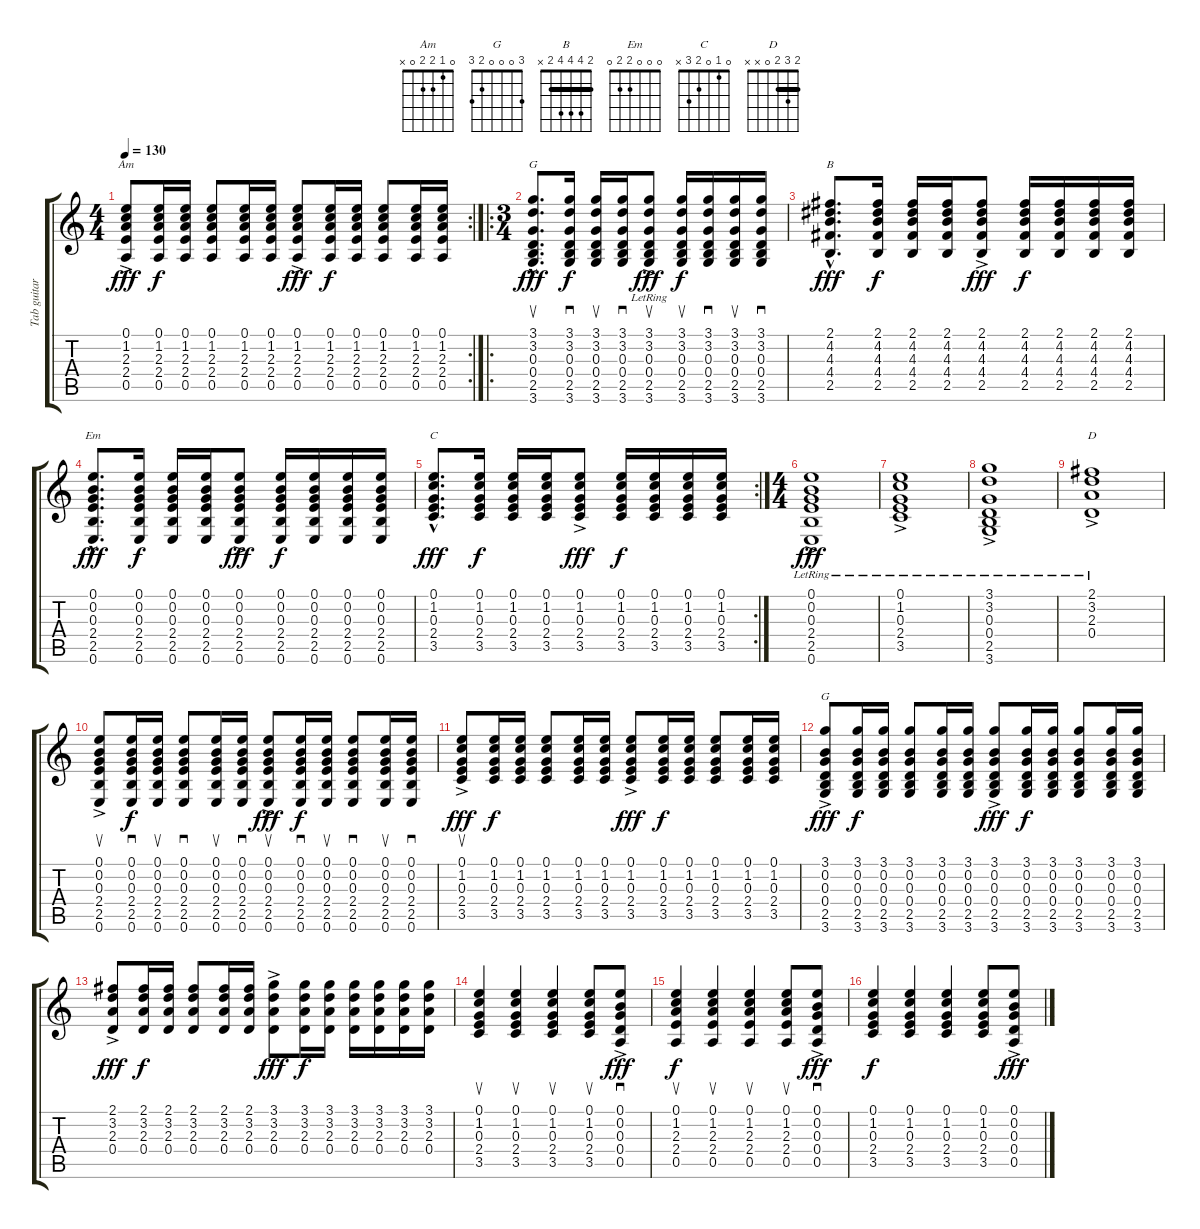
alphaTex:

\track ("Tab guitare rithm" "Tab guitar") {instrument acousticguitarsteel}
\staff {score tabs}
\tuning (E4 B3 G3 D3 A2 E2) {hide}
\chord ("Am" 0 1 2 2 0 x)
\chord ("G" 3 3 0 0 2 3)
\chord ("B" 2 4 4 4 2 x) {barre 2}
\chord ("Em" 0 0 0 2 2 0)
\chord ("C" 0 1 0 2 3 x)
\chord ("D" 2 3 2 0 x x) {barre 2}
\chord ("G" 3 0 0 0 2 3)
\rc 2
\ts (4 4)
\tempo 130
\clef g2
\ks c
(0.1{ac} 1.2 2.3 2.4 0.5).8{ch "Am" dy fff} (0.1 1.2 2.3 2.4 0.5).16{dy f} (0.1 1.2 2.3 2.4 0.5).16 (0.1 1.2 2.3 2.4 0.5).8 (0.1 1.2 2.3 2.4 0.5).16 (0.1 1.2 2.3 2.4 0.5).16 (0.1{ac} 1.2 2.3 2.4 0.5).8{dy fff} (0.1 1.2 2.3 2.4 0.5).16{dy f} (0.1 1.2 2.3 2.4 0.5).16 (0.1 1.2 2.3 2.4 0.5).8 (0.1 1.2 2.3 2.4 0.5).16 (0.1 1.2 2.3 2.4 0.5).16 |
\ro
\ts (3 4)
(3.1{hac} 3.2{hac} 0.3{hac} 0.4{hac} 2.5{hac} 3.6{hac}).8{d su ch "G" dy fff} (3.1 3.2 0.3 0.4 2.5 3.6).16{sd dy f} (3.1 3.2 0.3 0.4 2.5 3.6).16{su} (3.1 3.2 0.3 0.4 2.5 3.6).16{sd} (3.1{lr} 3.2 0.3 0.4 2.5 3.6{ac}).8{su dy fff} (3.1 3.2 0.3 0.4 2.5 3.6).16{su dy f} (3.1 3.2 0.3 0.4 2.5 3.6).16{sd} (3.1 3.2 0.3 0.4 2.5 3.6).16{su} (3.1 3.2 0.3 0.4 2.5 3.6).16{sd} |
(2.1{hac} 4.2{hac} 4.3{hac} 4.4{hac} 2.5{hac}).8{d ch "B" dy fff} (2.1 4.2 4.3 4.4 2.5).16{dy f} (2.1 4.2 4.3 4.4 2.5).16 (2.1 4.2 4.3 4.4 2.5).16 (2.1{ac} 4.2 4.3 4.4 2.5).8{dy fff} (2.1 4.2 4.3 4.4 2.5).16{dy f} (2.1 4.2 4.3 4.4 2.5).16 (2.1 4.2 4.3 4.4 2.5).16 (2.1 4.2 4.3 4.4 2.5).16 |
(0.1{hac} 0.2{hac} 0.3{hac} 2.4{hac} 2.5{hac} 0.6{hac}).8{d ch "Em" dy fff} (0.1 0.2 0.3 2.4 2.5 0.6).16{dy f} (0.1 0.2 0.3 2.4 2.5 0.6).16 (0.1 0.2 0.3 2.4 2.5 0.6).16 (0.1{ac} 0.2 0.3 2.4 2.5 0.6).8{dy fff} (0.1 0.2 0.3 2.4 2.5 0.6).16{dy f} (0.1 0.2 0.3 2.4 2.5 0.6).16 (0.1 0.2 0.3 2.4 2.5 0.6).16 (0.1 0.2 0.3 2.4 2.5 0.6).16 |
\rc 2
(0.1{hac} 1.2{hac} 0.3{hac} 2.4{hac} 3.5{hac}).8{d ch "C" dy fff} (0.1 1.2 0.3 2.4 3.5).16{dy f} (0.1 1.2 0.3 2.4 3.5).16 (0.1 1.2 0.3 2.4 3.5).16 (0.1{ac} 1.2 0.3 2.4 3.5).8{dy fff} (0.1 1.2 0.3 2.4 3.5).16{dy f} (0.1 1.2 0.3 2.4 3.5).16 (0.1 1.2 0.3 2.4 3.5).16 (0.1 1.2 0.3 2.4 3.5).16 |
\ts (4 4)
(0.1{ac lr} 0.2 0.3 2.4 2.5 0.6).1{dy fff} |
(0.1{ac lr} 1.2 0.3 2.4 3.5).1 |
(3.1{ac lr} 3.2 0.3 0.4 2.5 3.6).1 |
(2.1{ac lr} 3.2 2.3 0.4).1{ch "D"} |
(0.1{ac} 0.2 0.3 2.4 2.5 0.6).8{su} (0.1 0.2 0.3 2.4 2.5 0.6).16{sd dy f} (0.1 0.2 0.3 2.4 2.5 0.6).16{su} (0.1 0.2 0.3 2.4 2.5 0.6).8{sd} (0.1 0.2 0.3 2.4 2.5 0.6).16{su} (0.1 0.2 0.3 2.4 2.5 0.6).16{sd} (0.1{ac} 0.2 0.3 2.4 2.5 0.6).8{su dy fff} (0.1 0.2 0.3 2.4 2.5 0.6).16{sd dy f} (0.1 0.2 0.3 2.4 2.5 0.6).16{su} (0.1 0.2 0.3 2.4 2.5 0.6).8{sd} (0.1 0.2 0.3 2.4 2.5 0.6).16{su} (0.1 0.2 0.3 2.4 2.5 0.6).16{sd} |
(0.1{ac} 1.2 0.3 2.4 3.5).8{su dy fff} (0.1 1.2 0.3 2.4 3.5).16{dy f} (0.1 1.2 0.3 2.4 3.5).16 (0.1 1.2 0.3 2.4 3.5).8 (0.1 1.2 0.3 2.4 3.5).16 (0.1 1.2 0.3 2.4 3.5).16 (0.1{ac} 1.2 0.3 2.4 3.5).8{dy fff} (0.1 1.2 0.3 2.4 3.5).16{dy f} (0.1 1.2 0.3 2.4 3.5).16 (0.1 1.2 0.3 2.4 3.5).8 (0.1 1.2 0.3 2.4 3.5).16 (0.1 1.2 0.3 2.4 3.5).16 |
(3.1{ac} 0.2 0.3 0.4 2.5 3.6).8{ch "G" dy fff} (3.1 0.2 0.3 0.4 2.5 3.6).16{dy f} (3.1 0.2 0.3 0.4 2.5 3.6).16 (3.1 0.2 0.3 0.4 2.5 3.6).8 (3.1 0.2 0.3 0.4 2.5 3.6).16 (3.1 0.2 0.3 0.4 2.5 3.6).16 (3.1{ac} 0.2 0.3 0.4 2.5 3.6).8{dy fff} (3.1 0.2 0.3 0.4 2.5 3.6).16{dy f} (3.1 0.2 0.3 0.4 2.5 3.6).16 (3.1 0.2 0.3 0.4 2.5 3.6).8 (3.1 0.2 0.3 0.4 2.5 3.6).16 (3.1 0.2 0.3 0.4 2.5 3.6).16 |
(2.1{ac} 3.2 2.3 0.4).8{dy fff} (2.1 3.2 2.3 0.4).16{dy f} (2.1 3.2 2.3 0.4).16 (2.1 3.2 2.3 0.4).8 (2.1 3.2 2.3 0.4).16 (2.1 3.2 2.3 0.4).16 (3.1{ac} 3.2 2.3 0.4).8{dy fff} (3.1 3.2 2.3 0.4).16{dy f} (3.1 3.2 2.3 0.4).16 (3.1 3.2 2.3 0.4).16 (3.1 3.2 2.3 0.4).16 (3.1 3.2 2.3 0.4).16 (3.1 3.2 2.3 0.4).16 |
(0.1 1.2 0.3 2.4 3.5).4{su} (0.1 1.2 0.3 2.4 3.5).4{su} (0.1 1.2 0.3 2.4 3.5).4{su} (0.1 1.2 0.3 2.4 3.5).8{su} (0.1{ac} 0.2 0.3 0.4 0.5).8{sd dy fff} |
(0.1 1.2 2.3 2.4 0.5).4{su dy f} (0.1 1.2 2.3 2.4 0.5).4{su} (0.1 1.2 2.3 2.4 0.5).4{su} (0.1 1.2 2.3 2.4 0.5).8{su} (0.1{ac} 0.2 0.3 0.4 0.5).8{sd dy fff} |
(0.1 1.2 0.3 2.4 3.5).4{dy f} (0.1 1.2 0.3 2.4 3.5).4 (0.1 1.2 0.3 2.4 3.5).4 (0.1 1.2 0.3 2.4 3.5).8 (0.1 0.2 0.3 0.4 0.5{ac}).8{dy fff}
